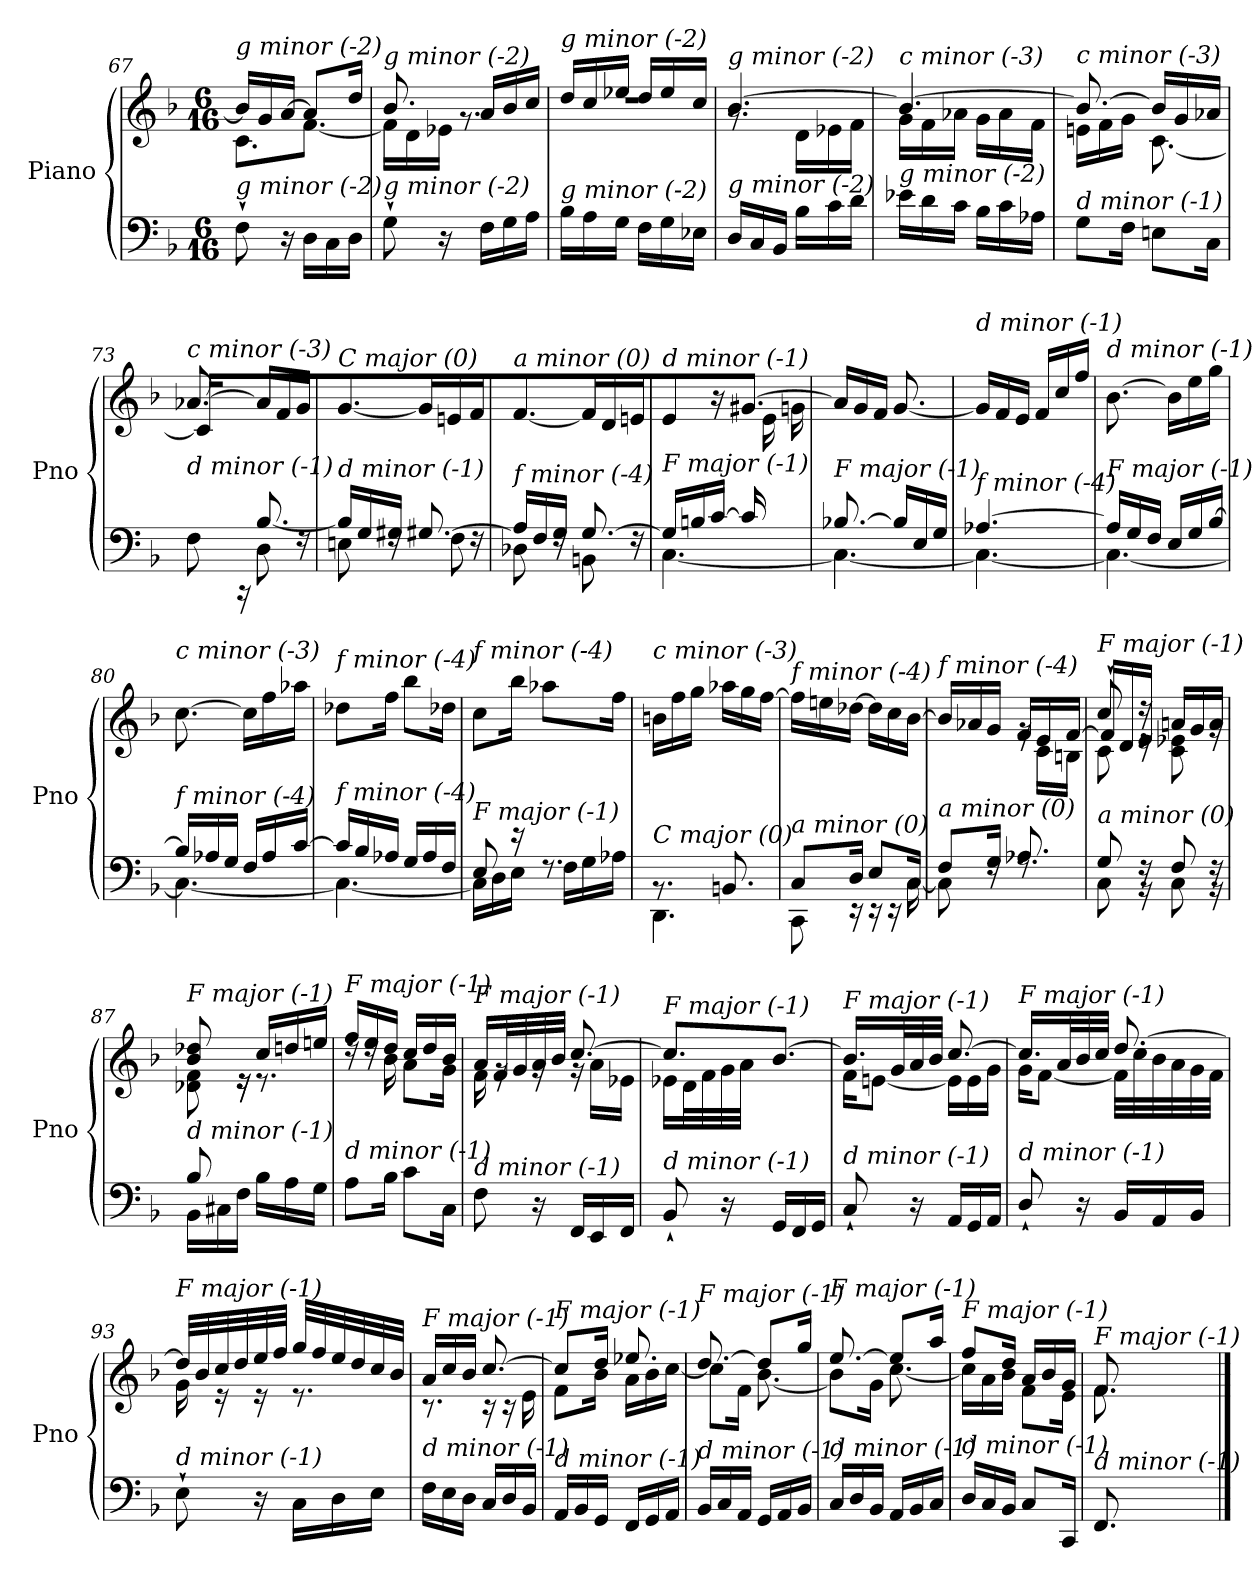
**kern	**kern
*part1	*part1
*staff2	*staff1
*I"Piano	*
*I'Pno	*
!!LO:PB:g=z
*clefF4	*clefG2
*k[b-]	*k[b-]
*M6/16	*M6/16
=67	=67
*	*^
!	!LO:TX:i:t=g minor (-2)	!
!LO:TX:i:t=g minor (-2)	!	!
8F`\	16b-/LL]	8.c\L
.	16g/	.
16r	[16a/JJ	.
16D\LL	8a/L]	[8.f\J
16C\	.	.
16D\JJ	16dd/Jk	.
=68	=68	=68
!	!LO:TX:i:t=g minor (-2)	!
!LO:TX:i:t=g minor (-2)	!	!
8G`\	8.b-/	16f\LL]
.	.	16d\
16r	.	16e-X\JJ
16F\LL	16a/LL	8.rg
16G\	16b-/	.
16A\JJ	16cc/JJ	.
=69	=69	=69
!	!LO:TX:i:t=g minor (-2)	!
!LO:TX:i:t=g minor (-2)	!	!
16B-\LL	16dd/LL	4.rdd
16A\	16cc/	.
16G\JJ	16ee-X/JJ	.
16F\LL	16dd/LL	.
16G\	16ee-/	.
16E-X\JJ	16cc/JJ	.
=70	=70	=70
!	!LO:TX:i:t=g minor (-2)	!
!LO:TX:i:t=g minor (-2)	!	!
16D/LL	[4.b-/	8.rg
16C/	.	.
16BB-/JJ	.	.
16B-\LL	.	16d\LL
16c\	.	16e-X\
16d\JJ	.	16f\JJ
=71	=71	=71
!	!LO:TX:i:t=c minor (-3)	!
!LO:TX:i:t=g minor (-2)	!	!
16e-X\LL	4.b-/_	16g\LL
16d\	.	16f\
16c\JJ	.	16a-X\JJ
16B-\LL	.	16g\LL
16c\	.	16a-\
16A-X\JJ	.	16f\JJ
=72	=72	=72
!	!LO:TX:i:t=c minor (-3)	!
!LO:TX:i:t=d minor (-1)	!	!
8G\L	8.b-/_	16en\LL
.	.	16f\
16F\Jk	.	16g\JJ
8En\L	16b-/LL]	[8.c\
.	16g/	.
16C\Jk	16a-X/JJ	.
!!LO:LB:g=z
=73	=73	=73
*^	*	*^
*	*^	*	*	*
!	!	!	!LO:TX:i:t=c minor (-3)	!	!
!LO:TX:i:t=d minor (-1)	!	!	!	!	!
16ryy	8F\	8.ryy	[8.a-X/	16c\LL]	8.ryy
16G#Xi/	.	.	.	8ryy	.
16B-/JJ	16rCC	.	.	.	.
8.ryy	[8.B-/	8D\	16a-/LL]	8.ryy	8.ryy
.	.	.	16f/	.	.
.	.	16rF	16g/JJ	.	.
*	*	*	*v	*v	*v
=74	=74	=74	=74
!	!	!	!LO:TX:i:t=C major (0)
!LO:TX:i:t=d minor (-1)	!	!	!
*	*v	*v	*
16B-/LL]	8En\	[8.g/
16G/	.	.
16G#Xi/JJ	16rF	.
[8.G#Xi/	8F\	16g/LL]
.	.	16en/
.	16rF	16f/JJ
=75	=75	=75
!	!	!LO:TX:i:t=a minor (0)
!LO:TX:i:t=f minor (-4)	!	!
16A-/LL]	8D-X\	[8.f/
16F/	.	.
16G/JJ	16rF	.
[8.G/	8BBn\	16f/LL]
.	.	16d/
.	16rF	16en/JJ
=76	=76	=76
*	*	*^
!	!	!LO:TX:i:t=d minor (-1)	!
!LO:TX:i:t=F major (-1)	!	!	!
16G/LL]	[4.C\	8e/	4ryy
16Bn/	.	.	.
[16c/JJ	.	16r	.
16c/LL]	.	[8.g#Xi/	.
8ryy	.	.	16e\
.	.	.	16g\JJ
=77	=77	=77	=77
!	!	!LO:TX:i:t=d minor (-1)	!
!LO:TX:i:t=F major (-1)	!	!	!
*	*	*v	*v
[8.B-X/	4.C\_	16a-/LL]
.	.	16g/
.	.	16f/JJ
16B-/LL]	.	[8.g/
16E/	.	.
16G/JJ	.	.
=78	=78	=78
!	!	!LO:TX:i:t=d minor (-1)
!LO:TX:i:t=f minor (-4)	!	!
[4.A-X/	4.C\_	16g/LL]
.	.	16f/
.	.	16e/JJ
.	.	16f/LL
.	.	16cc/
.	.	16ff/JJ
!!LO:LB:g=z
=79	=79	=79
!	!	!LO:TX:i:t=d minor (-1)
!LO:TX:i:t=F major (-1)	!	!
16A-/LL]	4.C\_	[8.b-\
16G/	.	.
16F/JJ	.	.
16E/LL	.	16b-\LL]
16G/	.	16ee\
[16B-/JJ	.	16gg\JJ
=80	=80	=80
!	!	!LO:TX:i:t=c minor (-3)
!LO:TX:i:t=f minor (-4)	!	!
16B-/LL]	4.C\_	[8.cc\
16A-X/	.	.
16G/JJ	.	.
16F/LL	.	16cc\LL]
16A-/	.	16ff\
[16c/JJ	.	16aa-X\JJ
=81	=81	=81
!	!	!LO:TX:i:t=f minor (-4)
!LO:TX:i:t=f minor (-4)	!	!
16c/LL]	4.C\_	8dd-X\L
16B-/	.	.
16A-X/JJ	.	16ff\Jk
16G/LL	.	8bb-\L
16A-/	.	.
16F/JJ	.	16dd-X\Jk
=82	=82	=82
!	!	!LO:TX:i:t=f minor (-4)
!LO:TX:i:t=F major (-1)	!	!
8E/	16C\LL]	8cc\L
.	16D\	.
16r	16E\JJ	16bb-\Jk
8.rF	16F\LL	8aa-X\L
.	16G\	.
.	16A-X\JJ	16ff\Jk
=83	=83	=83
!	!	!LO:TX:i:t=c minor (-3)
!LO:TX:i:t=C major (0)	!	!
8.rBB	4.DD\	16bn\LL
.	.	16ff\
.	.	16gg\JJ
8.BBn/	.	16aa-X\LL
.	.	16gg\
.	.	[16ff\JJ
=84	=84	=84
!	!	!LO:TX:i:t=f minor (-4)
!LO:TX:i:t=a minor (0)	!	!
8C/L	8CC\	16ff\LL]
.	.	16een\
16D/Jk	16r	[16dd-X\JJ
8E/L	16r	16dd-\LL]
.	16r	16cc\
16C/Jk	[16C\	[16b-\JJ
!!LO:LB:g=z
=85	=85	=85
*	*^	*^
!	!	!	!LO:TX:i:t=f minor (-4)	!
!LO:TX:i:t=a minor (0)	!	!	!	!
8.ryy	8F/L	8C\]	16b-/LL]	8.ryy
.	.	.	16a-X/	.
.	16G/Jk	16rF	16g/JJ	.
8.ryy	8.A-Xj/	8.rF	16f/LL	16rg
.	.	.	16e/	16c\LL
.	.	.	[16f/JJ	16Bn\JJ
=86	=86	=86	=86	=86
*	*	*	*	*^
!	!	!	!LO:TX:i:t=F major (-1)	!	!
!LO:TX:i:t=a minor (0)	!	!	!	!	!
8.ryy	8G/	8C\	8cc`/	8c\	16f/LL]
.	.	.	.	.	16d/
.	16rBB	16rF	16rdd	16re	16e/JJ
8.ryy	8F/	8C\	16an/LL	8c\ 8e-X\	8.ryy
.	.	.	16g/	.	.
.	16rBB	16rF	16a/JJ	16rg	.
=87	=87	=87	=87	=87	=87
!	!	!	!LO:TX:i:t=F major (-1)	!	!
!LO:TX:i:t=d minor (-1)	!	!	!	!	!
*	*v	*v	*	*	*
8B-/	16BB-\LL	8b-/ 8dd-X/	8d-X\ 8f\	8.ryy
.	16C#Xi\	.	.	.
16ryy	16F\JJ	16re	16r	.
16B-\LL	8.ryy	16cc/LL	8.r	8.ryy
16A\	.	16ddn/	.	.
16G\JJ	.	16een/JJ	.	.
*v	*v	*	*	*
*	*	*v	*v
=88	=88	=88
!	!LO:TX:i:t=F major (-1)	!
!LO:TX:i:t=d minor (-1)	!	!
8A\L	16ff/LL	16rdd
.	16ee/	16rdd
16B-\Jk	16dd/JJ	16b-\
8c\L	16cc/LL	8a\L
.	16dd/	.
16C\Jk	16b-/JJ	16g\Jk
=89	=89	=89
!	!LO:TX:i:t=F major (-1)	!
!LO:TX:i:t=d minor (-1)	!	!
8F\	16a/LL	16f\
.	32f/L	16rg
.	32g/	.
16r	32a/	16rg
.	32b-/JJJ	.
16FF/LL	[8.cc/	16rg
16EE/	.	16a\LL
16FF/JJ	.	16e-X\JJ
=90	=90	=90
!	!LO:TX:i:t=F major (-1)	!
!LO:TX:i:t=d minor (-1)	!	!
8BB-`/	8.cc/L]	16e-X\LL
.	.	32d\L
.	.	32f\
16r	.	32g\
.	.	32a\JJJ
16GG/LL	[8.b-/J	16b-\LLyy
16FF/	.	16d\
16GG/JJ	.	16f\JJ
!!LO:LB:g=z	!!
=91	=91	=91
!	!LO:TX:i:t=F major (-1)	!
!LO:TX:i:t=d minor (-1)	!	!
8C`/	16.b-/LL]	16f\KL
.	.	[8en\J
.	32g/L	.
16r	32a/	.
.	32b-/JJJ	.
16AA/LL	[8.cc/	16e\LL]
16GG/	.	16e\
16AA/JJ	.	16g\JJ
=92	=92	=92
!	!LO:TX:i:t=F major (-1)	!
!LO:TX:i:t=d minor (-1)	!	!
8D`/	16.cc/LL]	16g\KL
.	.	[8f\J
.	32a/L	.
16r	32b-/	.
.	32cc/JJJ	.
16BB-/LL	[8.dd/	32f\LLL]
.	.	32cc\
16AA/	.	32b-\
.	.	32a\
16BB-/JJ	.	32g\
.	.	32f\JJJ
=93	=93	=93
!	!LO:TX:i:t=F major (-1)	!
!LO:TX:i:t=d minor (-1)	!	!
8E`\	32dd/LLL]	16g\
.	32b-/	.
.	32cc/	16r
.	32dd/	.
16r	32ee/	16r
.	32ff/JJJ	.
16C\LL	32gg/LLL	8.r
.	32ff/	.
16D\	32ee/	.
.	32dd/	.
16E\JJ	32cc/	.
.	32b-/JJJ	.
=94	=94	=94
!	!LO:TX:i:t=F major (-1)	!
!LO:TX:i:t=d minor (-1)	!	!
16F\LL	16a/LL	8.r
16E\	16cc/	.
16D\JJ	16b-/JJ	.
16C/LL	[8.cc/	16r
16D/	.	16r
16BB-/JJ	.	16e\
!!LO:LB:g=z	!!
=95	=95	=95
!	!LO:TX:i:t=F major (-1)	!
!LO:TX:i:t=d minor (-1)	!	!
16AA/LL	8cc/L]	8f\L
16BB-/	.	.
16GG/JJ	16dd/Jk	16b-\Jk
16FF/LL	8.ee-X/	16a\LL
16GG/	.	16b-\
16AA/JJ	.	[16cc\JJ
=96	=96	=96
!	!LO:TX:i:t=F major (-1)	!
!LO:TX:i:t=d minor (-1)	!	!
16BB-/LL	[8.dd/	8cc\L]
16C/	.	.
16AA/JJ	.	16f\Jk
16GG/LL	8dd/L]	[8.b-\
16AA/	.	.
16BB-/JJ	16gg/Jk	.
=97	=97	=97
!	!LO:TX:i:t=F major (-1)	!
!LO:TX:i:t=d minor (-1)	!	!
16C/LL	[8.ee/	8b-\L]
16D/	.	.
16BB-/JJ	.	16g\Jk
16AA/LL	8ee/L]	[8.cc\
16BB-/	.	.
16C/JJ	16aa/Jk	.
=98	=98	=98
!	!LO:TX:i:t=F major (-1)	!
!LO:TX:i:t=d minor (-1)	!	!
16D/LL	8ff/L	16cc\LL]
16C/	.	16a\
16BB-/JJ	16dd/Jk	16b-\JJ
8C/L	16a/LL	8f\L
.	16b-/	.
16CC/Jk	16g/JJ	16e\Jk
=99	=99	=99
!	!LO:TX:i:t=F major (-1)	!
!LO:TX:i:t=d minor (-1)	!	!
8.FF/	8.f/	8.f\
*	*v	*v
==	==
*-	*-
